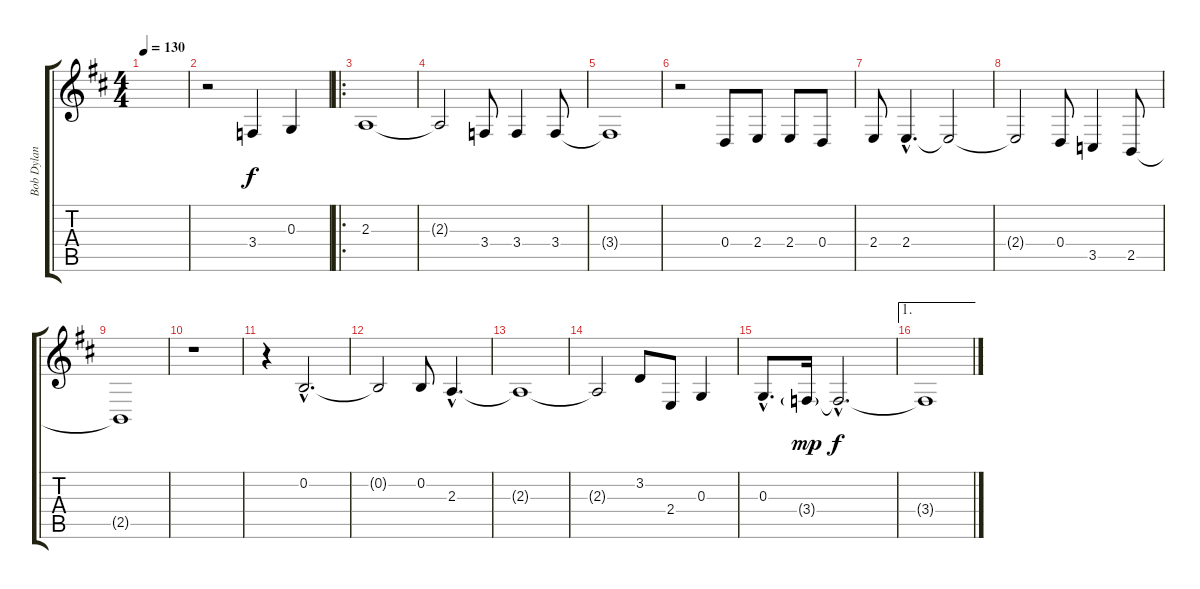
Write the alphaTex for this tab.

\track ("Bob Dylan Voice" "Bob Dylan ") {instrument reedorgan}
\staff {score tabs}
\tuning (E4 B3 G3 D3 A2 E2) {hide}
\ts (4 4)
\tempo 130
\clef g2
\ks d
|
r.2 3.4.4 0.3.4 |
\ro
2.3.1 |
2.3{t}.2 3.4.8 3.4.4 3.4.8 |
3.4{t}.1 |
r.2 0.4.8 2.4.8 2.4.8 0.4.8 |
2.4.8 2.4{hac}.4{d} 2.4{t}.2 |
2.4{t}.2 0.4.8 3.5.4 2.5.8 |
2.5{t}.1 |
r.1 |
r.4 0.2{hac}.2{d} |
0.2{t}.2 0.2.8 2.3{hac}.4{d} |
2.3{t}.1 |
2.3{t}.2 3.2.8 2.4.8 0.3.4 |
0.3{hac}.8{d} 3.4{g}.16{dy mp} 3.4{hac t}.2{d dy f} |
\ae 1
3.4{t}.1
